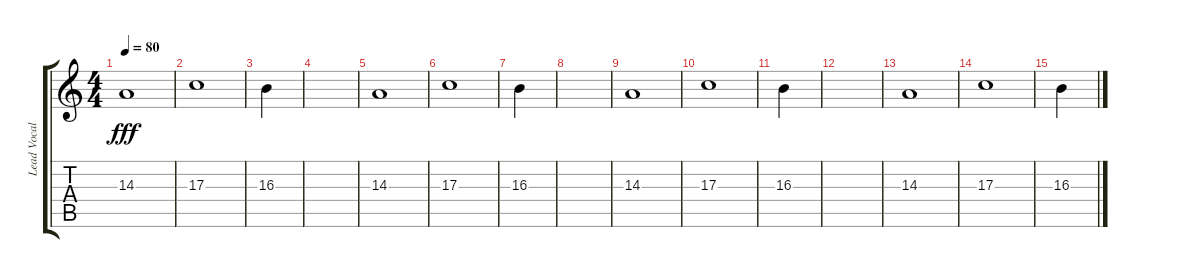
\track ("Lead Vocals (jón şor birgisson)" "Lead Vocal") {instrument englishhorn}
\staff {score tabs}
\tuning (E4 B3 G3 D3 A2 E2) {hide}
\ts (4 4)
\tempo 80
\clef g2
\ks c
14.3.1{dy fff} |
17.3.1 |
16.3.4 |
|
14.3.1 |
17.3.1 |
16.3.4 |
|
14.3.1 |
17.3.1 |
16.3.4 |
|
14.3.1 |
17.3.1 |
16.3.4
